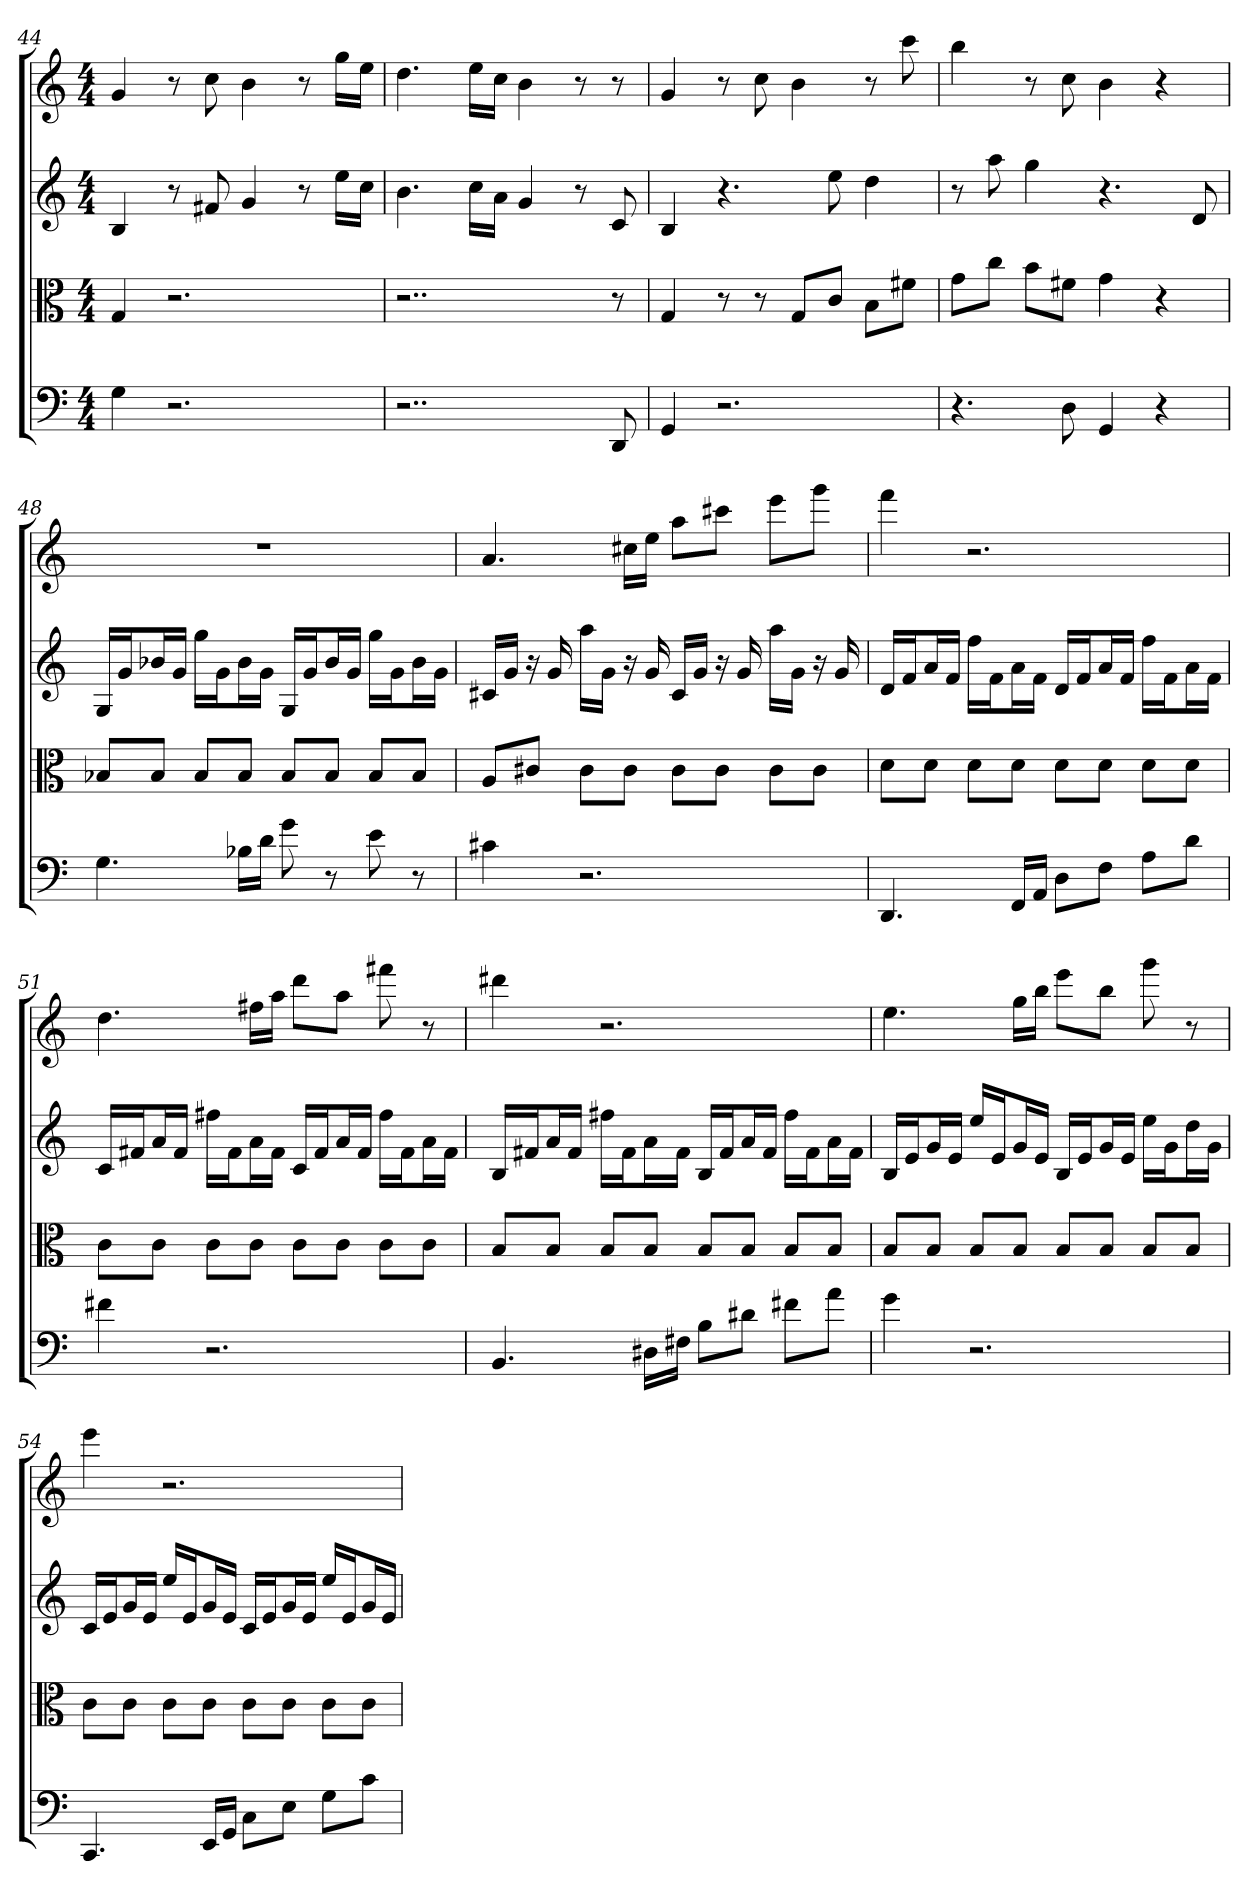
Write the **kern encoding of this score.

**kern	**kern	**kern	**kern
*part4	*part3	*part2	*part1
*staff4	*staff3	*staff2	*staff1
*clefF4	*clefC3	*clefG2	*clefG2
*k[]	*k[]	*k[]	*k[]
*C:	*C:	*C:	*C:
*M4/4	*M4/4	*M4/4	*M4/4
=44	=44	=44	=44
4G	4G	4B	4g
2.r	2.r	8r	8r
.	.	8f#X	8cc
.	.	4g	4b
.	.	8r	8r
.	.	16ee\LL	16gg\LL
.	.	16cc\JJ	16ee\JJ
=45	=45	=45	=45
2..r	2..r	4.b	4.dd
.	.	16cc\LL	16ee\LL
.	.	16a\JJ	16cc\JJ
.	.	4g	4b
.	.	8r	8r
8DD	8r	8c	8r
=46	=46	=46	=46
4GG	4G	4B	4g
2.r	8r	4.r	8r
.	8r	.	8cc
.	8G/L	.	4b
.	8c/J	8ee	.
.	8B\L	4dd	8r
.	8f#X\J	.	8ccc
=47	=47	=47	=47
4.r	8g\L	8r	4bb
.	8cc\J	8aa	.
.	8b\L	4gg	8r
8D	8f#X\J	.	8cc
4GG	4g	4.r	4b
4r	4r	.	4r
.	.	8d	.
=48	=48	=48	=48
4.G	8B-X/L	16G/LL	1r
.	.	16g/J	.
.	8B-/J	16b-X/L	.
.	.	16g/JJ	.
.	8B-/L	16gg\LL	.
.	.	16g\J	.
16B-X\LL	8B-/J	16b-\L	.
16d\JJ	.	16g\JJ	.
8g	8B-/L	16G/LL	.
.	.	16g/J	.
8r	8B-/J	16b-/L	.
.	.	16g/JJ	.
8e	8B-/L	16gg\LL	.
.	.	16g\J	.
8r	8B-/J	16b-\L	.
.	.	16g\JJ	.
=49	=49	=49	=49
4c#X	8A/L	16c#X/LL	4.a
.	.	16g/JJ	.
.	8c#X/J	16r	.
.	.	16g	.
2.r	8c#\L	16aa\LL	.
.	.	16g\JJ	.
.	8c#\J	16r	16cc#X\LL
.	.	16g	16ee\JJ
.	8c#\L	16c#/LL	8aa\L
.	.	16g/JJ	.
.	8c#\J	16r	8ccc#X\J
.	.	16g	.
.	8c#\L	16aa\LL	8eee\L
.	.	16g\JJ	.
.	8c#\J	16r	8ggg\J
.	.	16g	.
=50	=50	=50	=50
4.DD	8d\L	16d/LL	4fff
.	.	16f/J	.
.	8d\J	16a/L	.
.	.	16f/JJ	.
.	8d\L	16ff\LL	2.r
.	.	16f\J	.
16FF/LL	8d\J	16a\L	.
16AA/JJ	.	16f\JJ	.
8D\L	8d\L	16d/LL	.
.	.	16f/J	.
8F\J	8d\J	16a/L	.
.	.	16f/JJ	.
8A\L	8d\L	16ff\LL	.
.	.	16f\J	.
8d\J	8d\J	16a\L	.
.	.	16f\JJ	.
=51	=51	=51	=51
4f#X	8c\L	16c/LL	4.dd
.	.	16f#X/J	.
.	8c\J	16a/L	.
.	.	16f#/JJ	.
2.r	8c\L	16ff#X\LL	.
.	.	16f#\J	.
.	8c\J	16a\L	16ff#X\LL
.	.	16f#\JJ	16aa\JJ
.	8c\L	16c/LL	8ddd\L
.	.	16f#/J	.
.	8c\J	16a/L	8aa\J
.	.	16f#/JJ	.
.	8c\L	16ff#\LL	8fff#X
.	.	16f#\J	.
.	8c\J	16a\L	8r
.	.	16f#\JJ	.
=52	=52	=52	=52
4.BB	8B/L	16B/LL	4ddd#X
.	.	16f#X/J	.
.	8B/J	16a/L	.
.	.	16f#/JJ	.
.	8B/L	16ff#X\LL	2.r
.	.	16f#\J	.
16D#X\LL	8B/J	16a\L	.
16F#X\JJ	.	16f#\JJ	.
8B\L	8B/L	16B/LL	.
.	.	16f#/J	.
8d#X\J	8B/J	16a/L	.
.	.	16f#/JJ	.
8f#X\L	8B/L	16ff#\LL	.
.	.	16f#\J	.
8a\J	8B/J	16a\L	.
.	.	16f#\JJ	.
=53	=53	=53	=53
4g	8B/L	16B/LL	4.ee
.	.	16e/J	.
.	8B/J	16g/L	.
.	.	16e/JJ	.
2.r	8B/L	16ee/LL	.
.	.	16e/J	.
.	8B/J	16g/L	16gg\LL
.	.	16e/JJ	16bb\JJ
.	8B/L	16B/LL	8eee\L
.	.	16e/J	.
.	8B/J	16g/L	8bb\J
.	.	16e/JJ	.
.	8B/L	16ee\LL	8ggg
.	.	16g\J	.
.	8B/J	16dd\L	8r
.	.	16g\JJ	.
=54	=54	=54	=54
4.CC	8c\L	16c/LL	4eee
.	.	16e/J	.
.	8c\J	16g/L	.
.	.	16e/JJ	.
.	8c\L	16ee/LL	2.r
.	.	16e/J	.
16EE/LL	8c\J	16g/L	.
16GG/JJ	.	16e/JJ	.
8C\L	8c\L	16c/LL	.
.	.	16e/J	.
8E\J	8c\J	16g/L	.
.	.	16e/JJ	.
8G\L	8c\L	16ee/LL	.
.	.	16e/J	.
8c\J	8c\J	16g/L	.
.	.	16e/JJ	.
=	=	=	=
*-	*-	*-	*-
